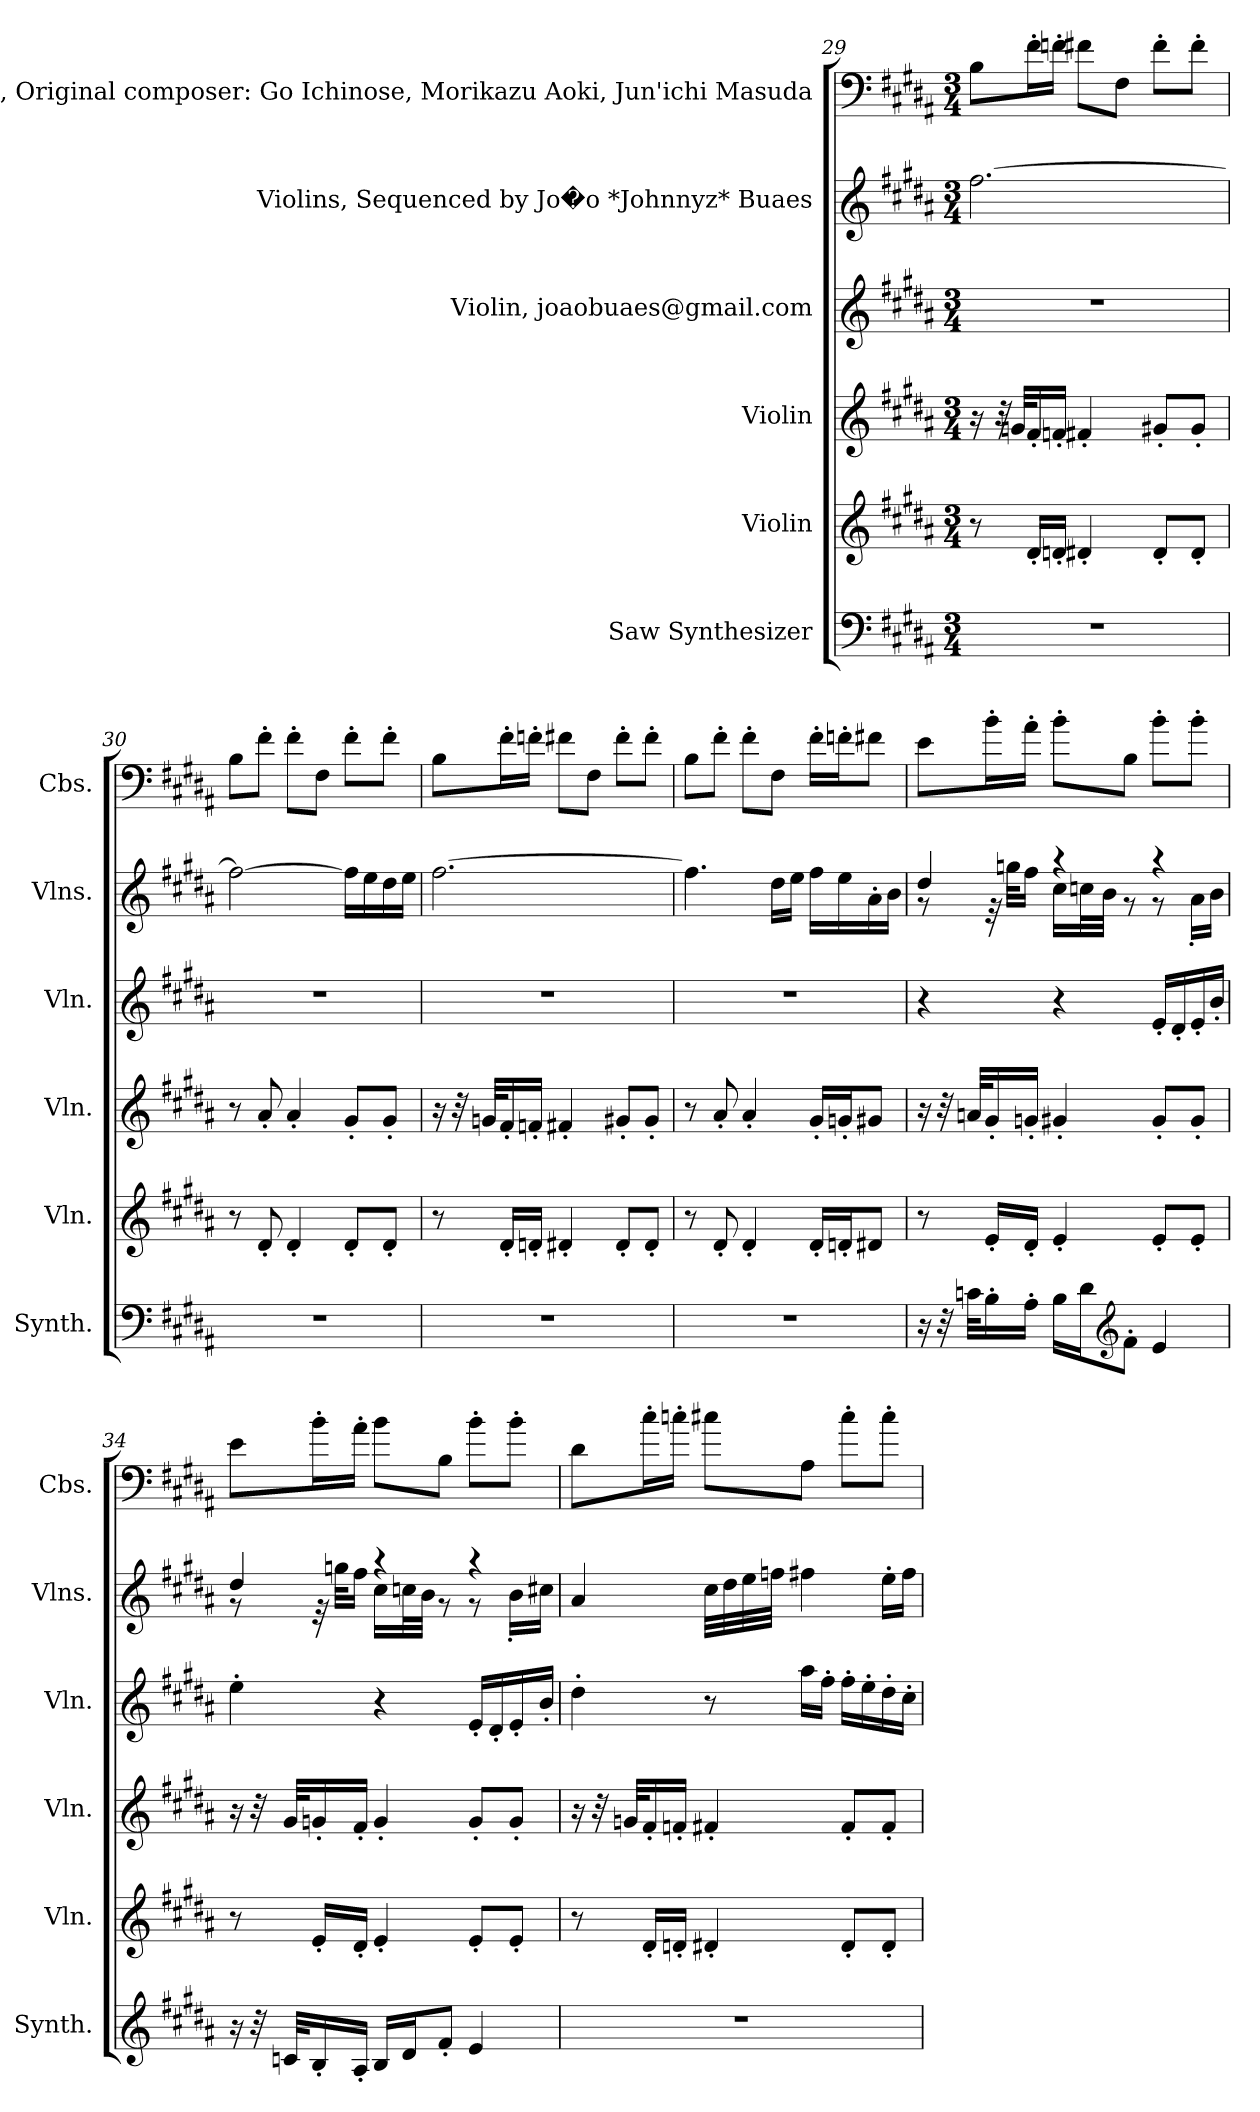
**kern	**kern	**kern	**kern	**kern	**kern
*part6	*part5	*part4	*part3	*part2	*part1
*staff6	*staff5	*staff4	*staff3	*staff2	*staff1
*I"Saw Synthesizer	*I"Violin	*I"Violin	*I"Violin, joaobuaes@gmail.com	*I"Violins, Sequenced by Jo�o *Johnnyz* Buaes	*I"Contrabasses, Original composer: Go Ichinose, Morikazu Aoki, Jun'ichi Masuda
*I'Synth.	*I'Vln.	*I'Vln.	*I'Vln.	*I'Vlns.	*I'Cbs.
!!LO:PB:g=z
*clefF4	*clefG2	*clefG2	*clefG2	*clefG2	*clefF4
*	*	*	*	*	*ITrd7c12
*k[f#c#g#d#a#]	*k[f#c#g#d#a#]	*k[f#c#g#d#a#]	*k[f#c#g#d#a#]	*k[f#c#g#d#a#]	*k[f#c#g#d#a#]
*M3/4	*M3/4	*M3/4	*M3/4	*M3/4	*M3/4
*MM80	*MM80	*MM80	*MM80	*MM80	*MM80
=29	=29	=29	=29	=29	=29
2.r	8r	16r	2.r	[2.ff#\	8BB\L
.	.	32r	.	.	.
.	.	32gn/KLL	.	.	.
.	16d#'/LL	16f#'/	.	.	16F#'\L
.	16dn'/JJ	16fn'/JJ	.	.	16Fn'\JJ
*	*	*	*	*	*MM92
.	4d#X'/	4f#X'/	.	.	8F#X\L
.	.	.	.	.	8FF#\J
.	8d#'/L	8g#X'/L	.	.	8F#'\L
.	8d#'/J	8g#'/J	.	.	8F#'\J
=30	=30	=30	=30	=30	=30
2.r	8r	8r	2.r	2ff#\_	8BB\L
.	8d#'/	8a#'/	.	.	8F#'\J
.	4d#'/	4a#'/	.	.	8F#'\L
.	.	.	.	.	8FF#\J
.	8d#'/L	8g#'/L	.	16ff#\LL]	8F#'\L
.	.	.	.	16ee\	.
.	8d#'/J	8g#'/J	.	16dd#\	8F#'\J
.	.	.	.	16ee\JJ	.
=31	=31	=31	=31	=31	=31
*	*	*	*	*	*MM80
2.r	8r	16r	2.r	[2.ff#\	8BB\L
.	.	32r	.	.	.
.	.	32gn/KLL	.	.	.
.	16d#'/LL	16f#'/	.	.	16F#'\L
.	16dn'/JJ	16fn'/JJ	.	.	16Fn'\JJ
.	4d#X'/	4f#X'/	.	.	8F#X\L
*	*	*	*	*	*MM92
.	.	.	.	.	8FF#\J
.	8d#'/L	8g#X'/L	.	.	8F#'\L
.	8d#'/J	8g#'/J	.	.	8F#'\J
!!LO:LB:g=z
=32	=32	=32	=32	=32	=32
2.r	8r	8r	2.r	4.ff#\]	8BB\L
.	8d#'/	8a#'/	.	.	8F#'\J
.	4d#'/	4a#'/	.	.	8F#'\L
.	.	.	.	16dd#\LL	8FF#\J
.	.	.	.	16ee\JJ	.
.	16d#'/LL	16g#'/LL	.	16ff#\LL	16F#'\LL
.	16dn'/J	16gn'/J	.	16ee\	16Fn'\J
.	8d#X/J	8g#X/J	.	16a#'\	8F#X\J
.	.	.	.	16b\JJ	.
=33	=33	=33	=33	=33	=33
*	*	*	*	*^	*
16r	8r	16r	4r	4dd#/	8r	8E\L
32r	.	32r	.	.	.	.
32cn\KLL	.	32an/KLL	.	.	.	.
16B'\	16e'/LL	16g#'/	.	.	32r	16B'\L
.	.	.	.	.	32ggn\KLL	.
16A#'\JJ	16d#'/JJ	16gn'/JJ	.	.	16ff#\JJ	16A#'\JJ
16B\LL	4e'/	4g#X'/	4r	4r	16cc#\LL	8B'\L
16d#\J	.	.	.	.	32ccn\L	.
.	.	.	.	.	32b\JJJ	.
*clefG2	*	*	*	*	*	*
8f#'\J	.	.	.	.	8r	8BB\J
4e/	8e'/L	8g#'/L	16e'/LL	4r	8r	8B'\L
.	.	.	16d#'/	.	.	.
.	8e'/J	8g#'/J	16e'/	.	16a#'\LL	8B'\J
.	.	.	16b'/JJ	.	16b\JJ	.
!!LO:PB:g=z
=34	=34	=34	=34	=34	=34	=34
16r	8r	16r	4ee'\	4dd#/	8r	8E\L
32r	.	32r	.	.	.	.
32cn/KLL	.	32g#/KLL	.	.	.	.
16B'/	16e'/LL	16gn'/	.	.	32r	16B'\L
.	.	.	.	.	32ggn\KLL	.
16A#'/JJ	16d#'/JJ	16f#'/JJ	.	.	16ff#\JJ	16A#'\JJ
16B/LL	4e'/	4g'/	4r	4r	16cc#\LL	8B\L
16d#/J	.	.	.	.	32ccn\L	.
.	.	.	.	.	32b\JJJ	.
8f#'/J	.	.	.	.	8r	8BB\J
4e/	8e'/L	8g'/L	16e'/LL	4r	8r	8B'\L
.	.	.	16d#'/	.	.	.
.	8e'/J	8g'/J	16e'/	.	16b'\LL	8B'\J
.	.	.	16b'/JJ	.	16cc#X\JJ	.
*	*	*	*	*v	*v	*
=35	=35	=35	=35	=35	=35
2.r	8r	16r	4dd#'\	4a#/	8D#\L
.	.	32r	.	.	.
.	.	32gn/KLL	.	.	.
.	16d#'/LL	16f#'/	.	.	16c#'\L
.	16dn'/JJ	16fn'/JJ	.	.	16cn'\JJ
.	4d#X'/	4f#X'/	8r	32cc#\LLL	8c#X\L
.	.	.	.	32dd#\	.
.	.	.	.	32ee\	.
.	.	.	.	32ffn\JJJ	.
.	.	.	16aa#\LL	4ff#X\	8AA#\J
.	.	.	16ff#'\JJ	.	.
.	8d#'/L	8f#'/L	16ff#'\LL	.	8c#'\L
.	.	.	16ee'\	.	.
.	8d#'/J	8f#'/J	16dd#'\	16ee'\LL	8c#'\J
.	.	.	16cc#'\JJ	16ff#\JJ	.
=	=	=	=	=	=
*-	*-	*-	*-	*-	*-
